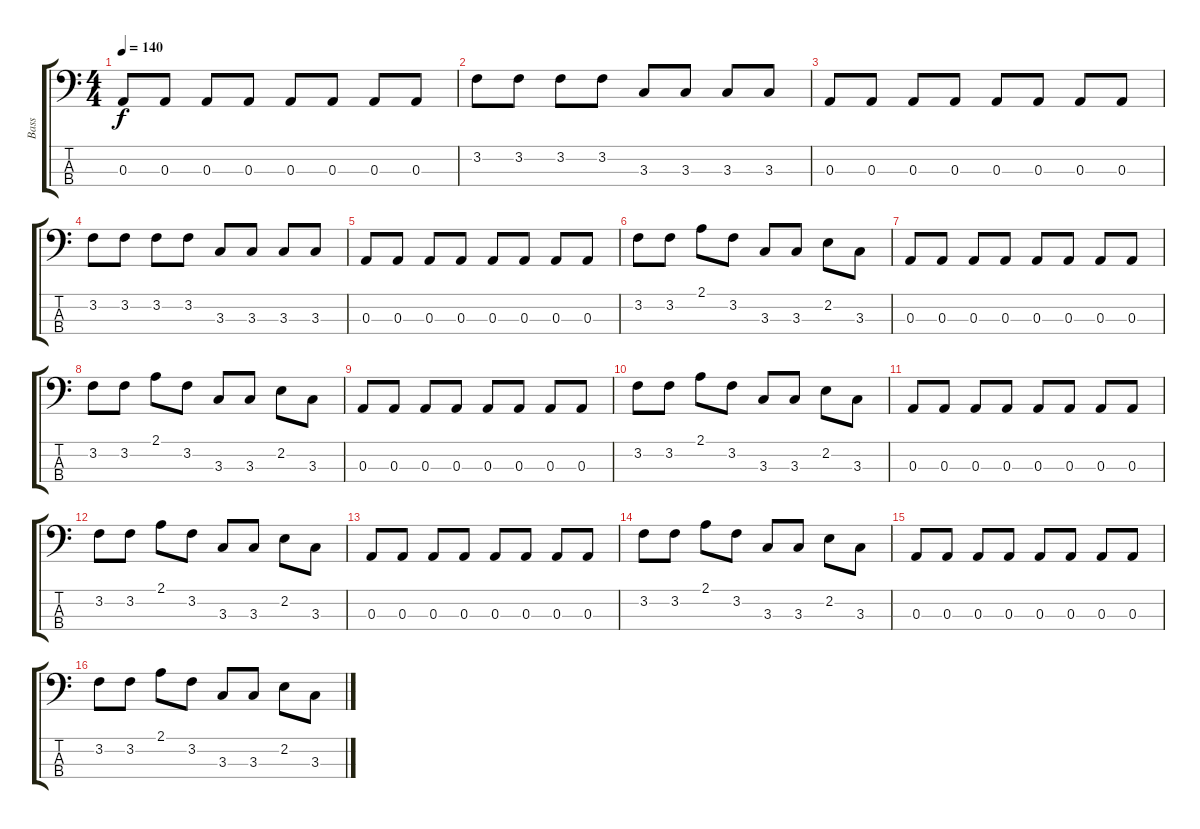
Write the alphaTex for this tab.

\track ("Bass" "Bass") {instrument electricbassfinger}
\staff {score tabs}
\tuning (G2 D2 A1 E1) {hide}
\ts (4 4)
\tempo 140
\clef f4
\ks c
0.3.8{dy f} 0.3.8 0.3.8 0.3.8 0.3.8 0.3.8 0.3.8 0.3.8 |
3.2.8 3.2.8 3.2.8 3.2.8 3.3.8 3.3.8 3.3.8 3.3.8 |
0.3.8 0.3.8 0.3.8 0.3.8 0.3.8 0.3.8 0.3.8 0.3.8 |
3.2.8 3.2.8 3.2.8 3.2.8 3.3.8 3.3.8 3.3.8 3.3.8 |
0.3.8 0.3.8 0.3.8 0.3.8 0.3.8 0.3.8 0.3.8 0.3.8 |
3.2.8 3.2.8 2.1.8 3.2.8 3.3.8 3.3.8 2.2.8 3.3.8 |
0.3.8 0.3.8 0.3.8 0.3.8 0.3.8 0.3.8 0.3.8 0.3.8 |
3.2.8 3.2.8 2.1.8 3.2.8 3.3.8 3.3.8 2.2.8 3.3.8 |
0.3.8 0.3.8 0.3.8 0.3.8 0.3.8 0.3.8 0.3.8 0.3.8 |
3.2.8 3.2.8 2.1.8 3.2.8 3.3.8 3.3.8 2.2.8 3.3.8 |
0.3.8 0.3.8 0.3.8 0.3.8 0.3.8 0.3.8 0.3.8 0.3.8 |
3.2.8 3.2.8 2.1.8 3.2.8 3.3.8 3.3.8 2.2.8 3.3.8 |
0.3.8 0.3.8 0.3.8 0.3.8 0.3.8 0.3.8 0.3.8 0.3.8 |
3.2.8 3.2.8 2.1.8 3.2.8 3.3.8 3.3.8 2.2.8 3.3.8 |
0.3.8 0.3.8 0.3.8 0.3.8 0.3.8 0.3.8 0.3.8 0.3.8 |
3.2.8 3.2.8 2.1.8 3.2.8 3.3.8 3.3.8 2.2.8 3.3.8
